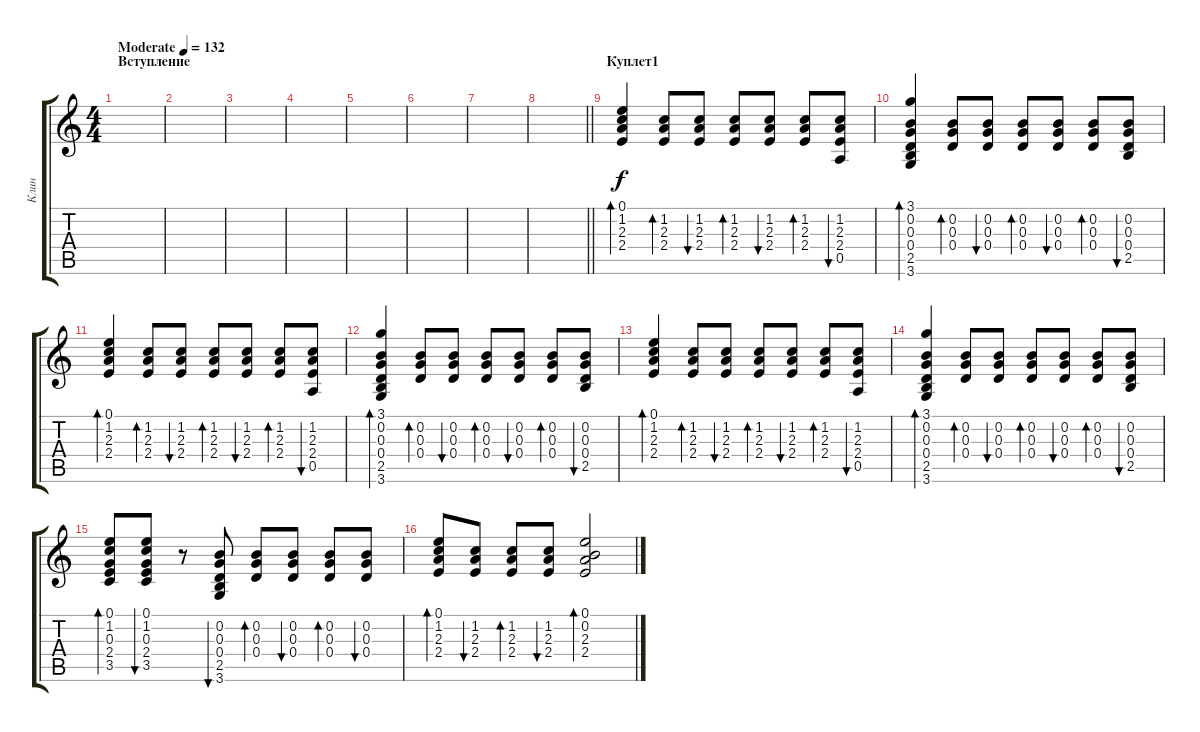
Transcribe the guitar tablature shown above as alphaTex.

\track ("Клин" "Клин") {instrument acousticguitarsteel}
\staff {score tabs}
\tuning (E4 B3 G3 D3 A2 E2) {hide}
\ts (4 4)
\section ("" "Вступление")
\tempo (132 "Moderate")
\clef g2
\ks c
|
|
|
|
|
|
|
\barLineRight lightlight
|
\section ("" "Куплет1")
(0.1 1.2 2.3 2.4).4{bd 60 instrument electricguitarclean} (1.2 2.3 2.4).8{bd 60} (1.2 2.3 2.4).8{bu 60} (1.2 2.3 2.4).8{bd 60} (1.2 2.3 2.4).8{bu 60} (1.2 2.3 2.4).8{bd 60} (1.2 2.3 2.4 0.5).8{bu 60} |
(3.1 0.2 0.3 0.4 2.5 3.6).4{bd 60} (0.2 0.3 0.4).8{bd 60} (0.2 0.3 0.4).8{bu 60} (0.2 0.3 0.4).8{bd 60} (0.2 0.3 0.4).8{bu 60} (0.2 0.3 0.4).8{bd 60} (0.2 0.3 0.4 2.5).8{bu 60} |
(0.1 1.2 2.3 2.4).4{bd 60} (1.2 2.3 2.4).8{bd 60} (1.2 2.3 2.4).8{bu 60} (1.2 2.3 2.4).8{bd 60} (1.2 2.3 2.4).8{bu 60} (1.2 2.3 2.4).8{bd 60} (1.2 2.3 2.4 0.5).8{bu 60} |
(3.1 0.2 0.3 0.4 2.5 3.6).4{bd 60} (0.2 0.3 0.4).8{bd 60} (0.2 0.3 0.4).8{bu 60} (0.2 0.3 0.4).8{bd 60} (0.2 0.3 0.4).8{bu 60} (0.2 0.3 0.4).8{bd 60} (0.2 0.3 0.4 2.5).8{bu 60} |
(0.1 1.2 2.3 2.4).4{bd 60} (1.2 2.3 2.4).8{bd 60} (1.2 2.3 2.4).8{bu 60} (1.2 2.3 2.4).8{bd 60} (1.2 2.3 2.4).8{bu 60} (1.2 2.3 2.4).8{bd 60} (1.2 2.3 2.4 0.5).8{bu 60} |
(3.1 0.2 0.3 0.4 2.5 3.6).4{bd 60} (0.2 0.3 0.4).8{bd 60} (0.2 0.3 0.4).8{bu 60} (0.2 0.3 0.4).8{bd 60} (0.2 0.3 0.4).8{bu 60} (0.2 0.3 0.4).8{bd 60} (0.2 0.3 0.4 2.5).8{bu 60} |
(0.1 1.2 0.3 2.4 3.5).8{bd 60} (0.1 1.2 0.3 2.4 3.5).8{bu 60} r.8 (0.2 0.3 0.4 2.5 3.6).8{bu 60} (0.2 0.3 0.4).8{bd 60} (0.2 0.3 0.4).8{bu 60} (0.2 0.3 0.4).8{bd 60} (0.2 0.3 0.4).8{bu 60} |
(0.1 1.2 2.3 2.4).8{bd 60} (1.2 2.3 2.4).8{bu 60} (1.2 2.3 2.4).8{bd 60} (1.2 2.3 2.4).8{bu 60} (0.1 0.2 2.3 2.4).2{bd 60}
